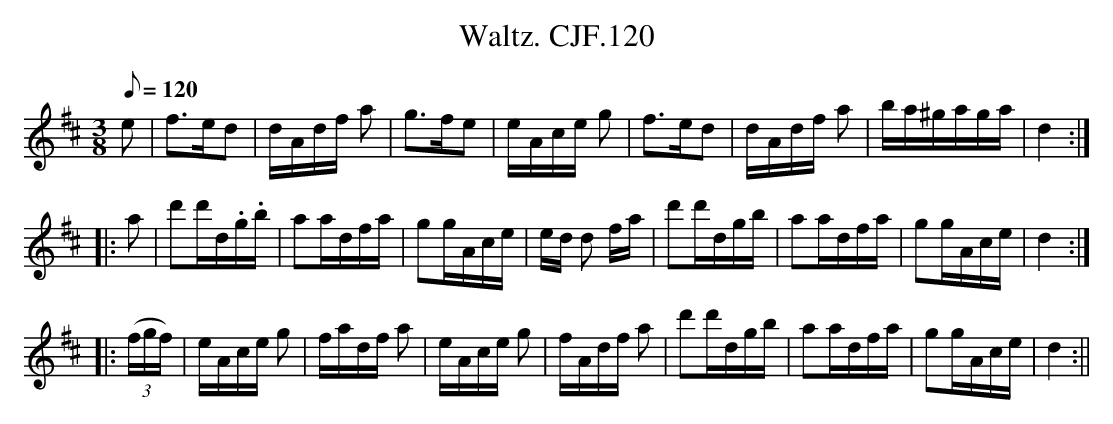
X:1
T:Waltz. CJF.120
M:3/8
L:1/16
Q:1/8=120
K:D
e2|f3ed2|dAdf a2|g3fe2|eAce g2|\
f3ed2|dAdf a2|ba^gaga|d4:|
|:a2|d'2d'd.g.b|a2adfa|g2gAce|ed d2 fa|\
d'2d'dgb|a2adfa|g2gAce|d4:|
|:((3fgf)|eAce g2|fadf a2|eAce g2|fAdf a2|\
d'2d'dgb|a2adfa|g2gAce|d4h:||
